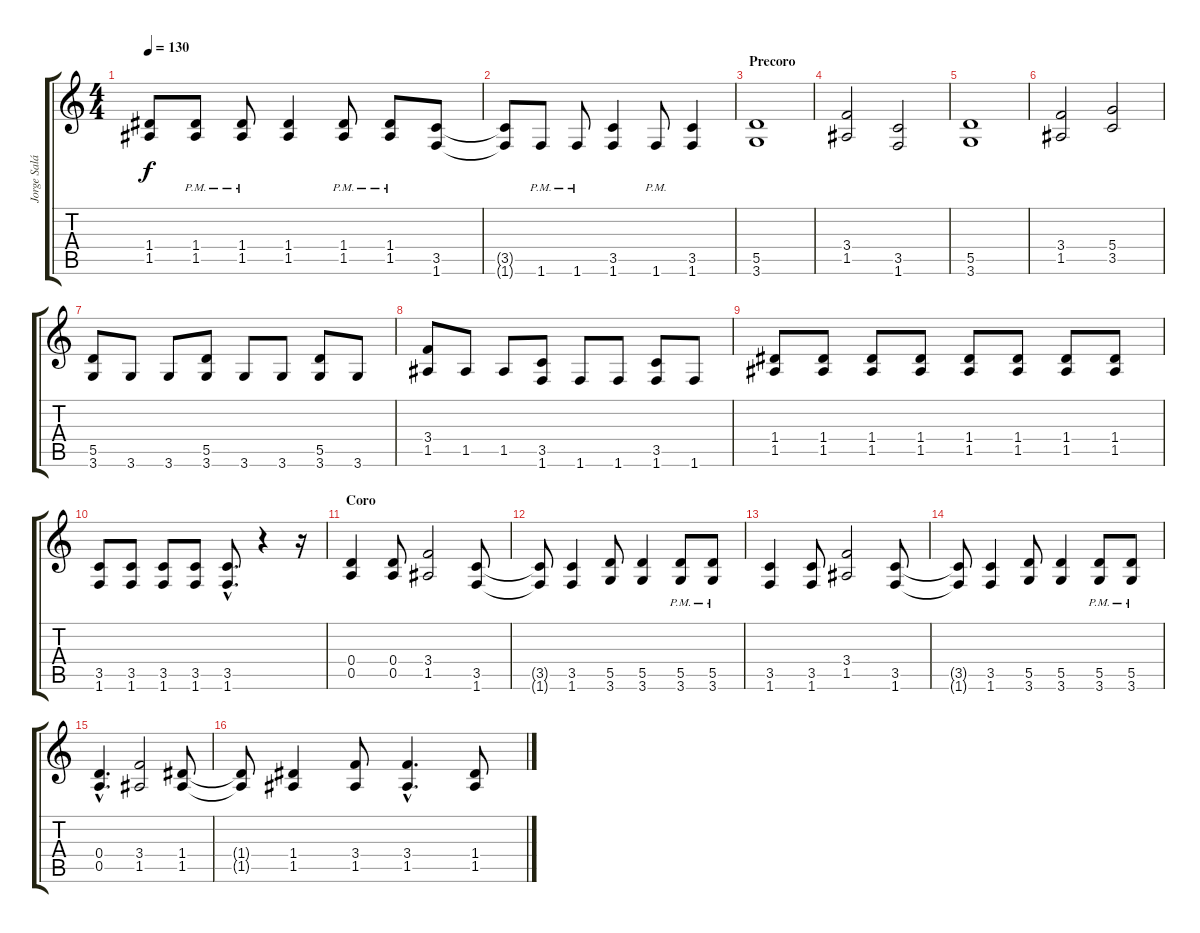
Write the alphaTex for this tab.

\track ("Jorge Salán" "Jorge Salá") {instrument distortionguitar}
\staff {score tabs}
\tuning (E4 B3 G3 D3 A2 E2) {hide}
\ts (4 4)
\tempo 130
\clef g2
\ks c
(1.4{t} 1.5{t}).8{dy f} (1.4{pm} 1.5{pm}).8 (1.4{pm} 1.5{pm}).8 (1.4 1.5).4 (1.4{pm} 1.5{pm}).8 (1.4{pm} 1.5{pm}).8 (3.5 1.6).8 |
(3.5{t} 1.6{t}).8 1.6{pm}.8 1.6{pm}.8 (3.5 1.6).4 1.6{pm}.8 (3.5 1.6).4 |
\section ("" "Precoro")
(5.5 3.6).1 |
(3.4 1.5).2 (3.5 1.6).2 |
(5.5 3.6).1 |
(3.4 1.5).2 (5.4 3.5).2 |
(5.5 3.6).8 3.6.8 3.6.8 (5.5 3.6).8 3.6.8 3.6.8 (5.5 3.6).8 3.6.8 |
(3.4 1.5).8 1.5.8 1.5.8 (3.5 1.6).8 1.6.8 1.6.8 (3.5 1.6).8 1.6.8 |
(1.4 1.5).8 (1.4 1.5).8 (1.4 1.5).8 (1.4 1.5).8 (1.4 1.5).8 (1.4 1.5).8 (1.4 1.5).8 (1.4 1.5).8 |
(3.5 1.6).8 (3.5 1.6).8 (3.5 1.6).8 (3.5 1.6).8 (3.5{hac} 1.6{hac}).8{d} r.4 r.16 |
\section ("" "Coro")
(0.4 0.5).4 (0.4 0.5).8 (3.4 1.5).2 (3.5 1.6).8 |
(3.5{t} 1.6{t}).8 (3.5 1.6).4 (5.5 3.6).8 (5.5 3.6).4 (5.5{pm} 3.6{pm}).8 (5.5{pm} 3.6{pm}).8 |
(3.5 1.6).4 (3.5 1.6).8 (3.4 1.5).2 (3.5 1.6).8 |
(3.5{t} 1.6{t}).8 (3.5 1.6).4 (5.5 3.6).8 (5.5 3.6).4 (5.5{pm} 3.6{pm}).8 (5.5{pm} 3.6{pm}).8 |
(0.4{hac} 0.5{hac}).4{d} (3.4 1.5).2 (1.4 1.5).8 |
(1.4{t} 1.5{t}).8 (1.4 1.5).4 (3.4 1.5).8 (3.4{hac} 1.5{hac}).4{d} (1.4 1.5).8
